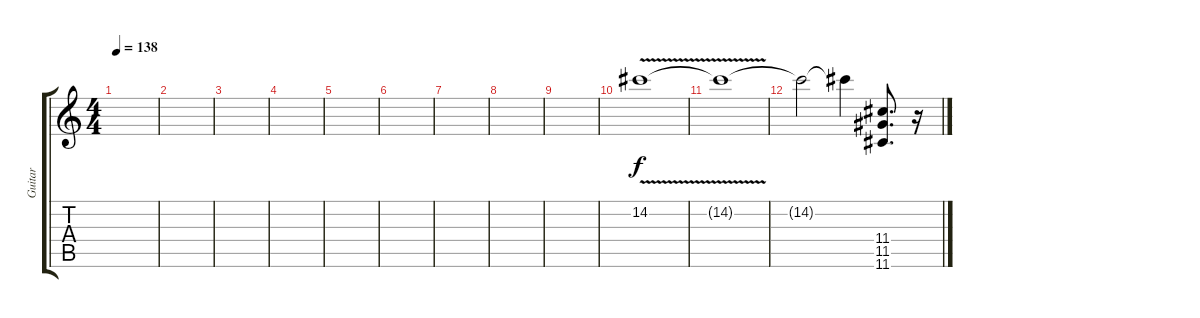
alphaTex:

\track ("Guitar" "Guitar") {instrument overdrivenguitar}
\staff {score tabs}
\tuning (E4 B3 G3 D3 A2 D2) {hide}
\ts (4 4)
\tempo 138
\clef g2
\ks c
|
|
|
|
|
|
|
|
|
14.2{v}.1 |
14.2{t}.1 |
14.2{t}.2 14.2{t}.4 (11.4 11.5 11.6).8{d} r.16
